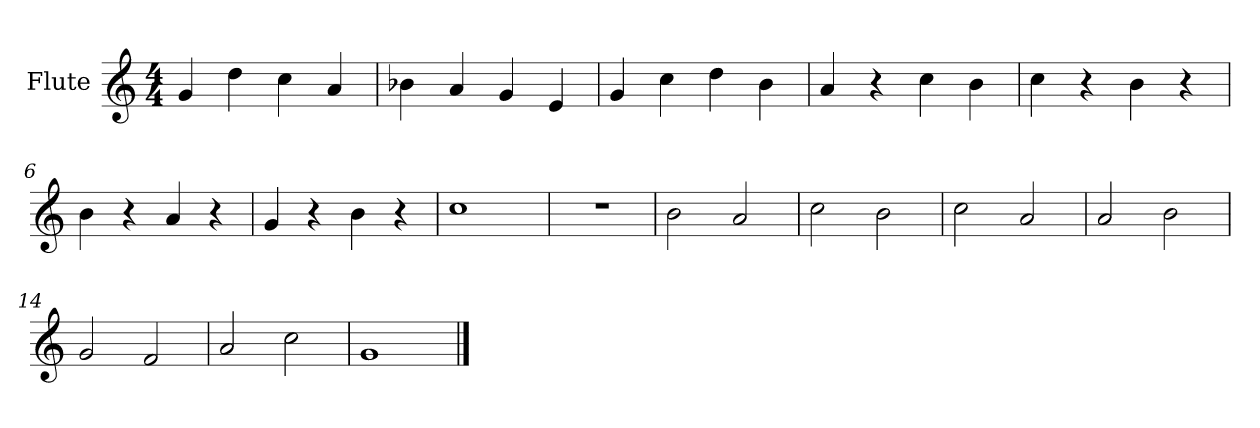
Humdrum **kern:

**kern
*part1
*staff1
*I"Flute
*I'Fl.
*clefG2
*k[]
*M4/4
=1
4g/
4dd\
4cc\
4a/
=2
4b-X\
4a/
4g/
4e/
=3
4g/
4cc\
4dd\
4b\
=4
4a/
4r
4cc\
4b\
=5
4cc\
4r
4b\
4r
=6
4b\
4r
4a/
4r
=7
4g/
4r
4b\
4r
=8
1cc
=9
1r
=10
2b\
2a/
!!LO:LB:g=z
=11
2cc\
2b\
=12
2cc\
2a/
=13
2a/
2b\
=14
2g/
2f/
=15
2a/
2cc\
=16
1g
==
*-
